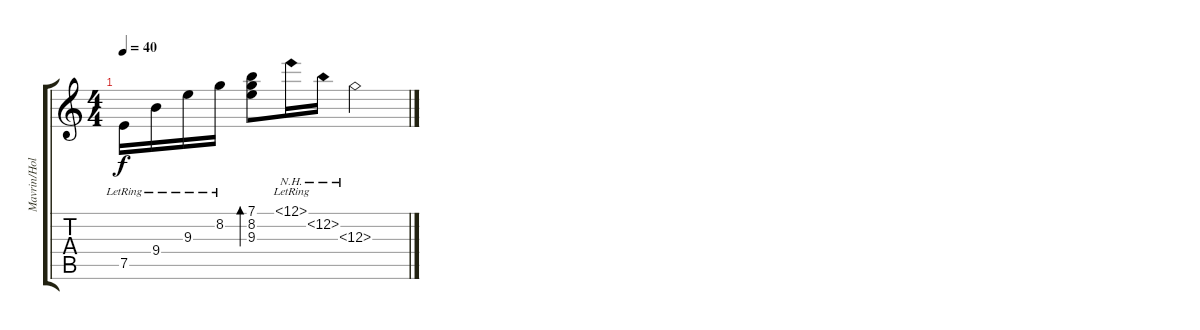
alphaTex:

\track ("Mavrin/Holstinin" "Mavrin/Hol") {instrument distortionguitar}
\staff {score tabs}
\tuning (E4 B3 G3 D3 A2 E2) {hide}
\ts (4 4)
\tempo 40
\clef g2
\ks c
7.5{lr}.16{dy f} 9.4{lr}.16 9.3{lr}.16 8.2{lr}.16 (7.1 8.2 9.3).8{bd 120} 12.1{nh lr}.16 12.2{nh lr}.16 12.3{nh}.2
